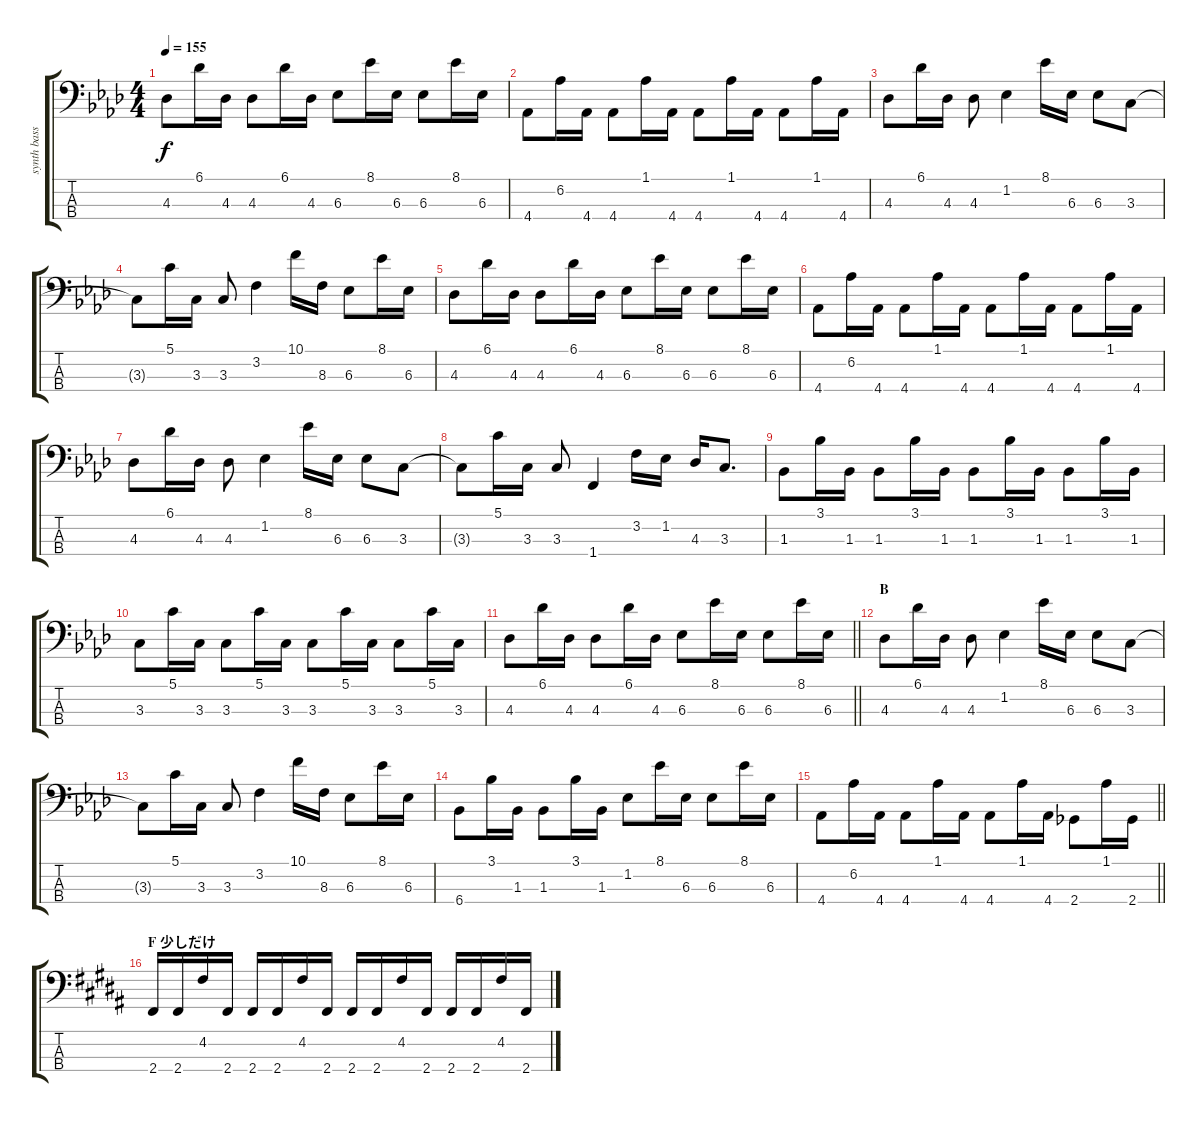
\track ("synth bass" "synth bass") {instrument synthbass2}
\staff {score tabs}
\tuning (G2 D2 A1 E1) {hide}
\ts (4 4)
\tempo 155
\clef f4
\ks ab
4.3.8{dy f} 6.1.16 4.3.16 4.3.8 6.1.16 4.3.16 6.3.8 8.1.16 6.3.16 6.3.8 8.1.16 6.3.16 |
4.4.8 6.2.16 4.4.16 4.4.8 1.1.16 4.4.16 4.4.8 1.1.16 4.4.16 4.4.8 1.1.16 4.4.16 |
4.3.8 6.1.16 4.3.16 4.3.8 1.2.4 8.1.16 6.3.16 6.3.8 3.3.8 |
3.3{t}.8 5.1.16 3.3.16 3.3.8 3.2.4 10.1.16 8.3.16 6.3.8 8.1.16 6.3.16 |
4.3.8 6.1.16 4.3.16 4.3.8 6.1.16 4.3.16 6.3.8 8.1.16 6.3.16 6.3.8 8.1.16 6.3.16 |
4.4.8 6.2.16 4.4.16 4.4.8 1.1.16 4.4.16 4.4.8 1.1.16 4.4.16 4.4.8 1.1.16 4.4.16 |
4.3.8 6.1.16 4.3.16 4.3.8 1.2.4 8.1.16 6.3.16 6.3.8 3.3.8 |
3.3{t}.8 5.1.16 3.3.16 3.3.8 1.4.4 3.2.16 1.2.16 4.3.16 3.3.8{d} |
1.3.8 3.1.16 1.3.16 1.3.8 3.1.16 1.3.16 1.3.8 3.1.16 1.3.16 1.3.8 3.1.16 1.3.16 |
3.3.8 5.1.16 3.3.16 3.3.8 5.1.16 3.3.16 3.3.8 5.1.16 3.3.16 3.3.8 5.1.16 3.3.16 |
\barLineRight lightlight
4.3.8 6.1.16 4.3.16 4.3.8 6.1.16 4.3.16 6.3.8 8.1.16 6.3.16 6.3.8 8.1.16 6.3.16 |
\section ("" "B")
4.3.8 6.1.16 4.3.16 4.3.8 1.2.4 8.1.16 6.3.16 6.3.8 3.3.8 |
3.3{t}.8 5.1.16 3.3.16 3.3.8 3.2.4 10.1.16 8.3.16 6.3.8 8.1.16 6.3.16 |
6.4.8 3.1.16 1.3.16 1.3.8 3.1.16 1.3.16 1.2.8 8.1.16 6.3.16 6.3.8 8.1.16 6.3.16 |
\barLineRight lightlight
4.4.8 6.2.16 4.4.16 4.4.8 1.1.16 4.4.16 4.4.8 1.1.16 4.4.16 2.4.8 1.1.16 2.4.16 |
\section ("" "F 少しだけ")
\ks b
2.4.16 2.4.16 4.2.16 2.4.16 2.4.16 2.4.16 4.2.16 2.4.16 2.4.16 2.4.16 4.2.16 2.4.16 2.4.16 2.4.16 4.2.16 2.4.16
